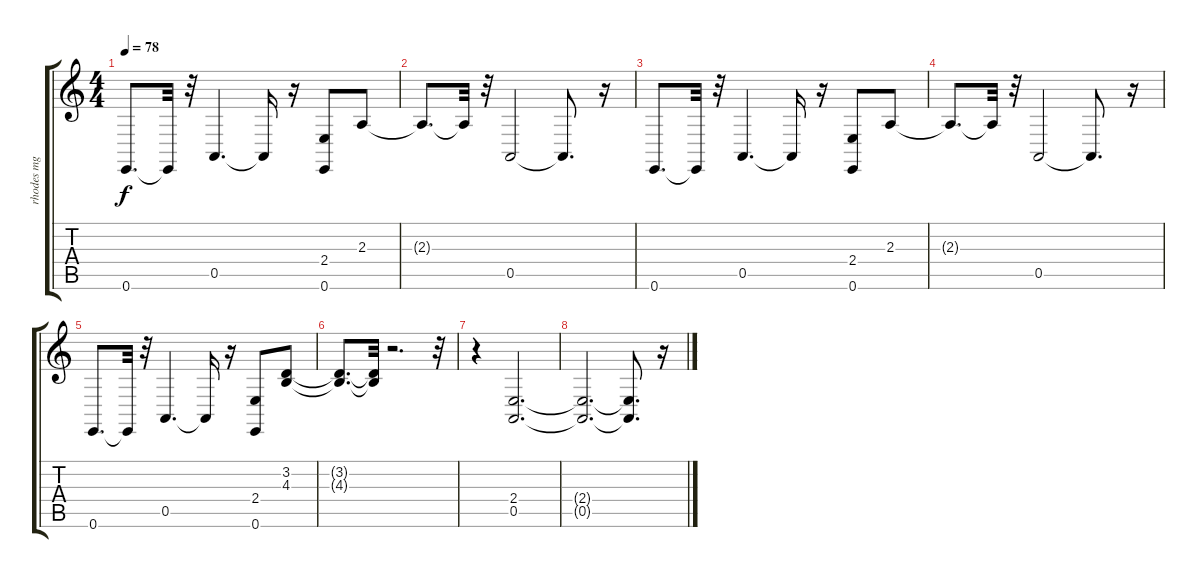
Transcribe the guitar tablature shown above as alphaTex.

\track ("rhodes mg" "rhodes mg") {instrument electricpiano1}
\staff {score tabs}
\tuning (E4 B3 G3 D3 A2 E2) {hide}
\ts (4 4)
\tempo 78
\clef g2
\ks c
0.6.8{d dy f} 0.6{t}.32 r.32 0.5.4{d} 0.5{t}.16 r.16 (2.4 0.6).8 2.3.8 |
2.3{t}.8{d} 2.3{t}.32 r.32 0.5.2 0.5{t}.8{d} r.16 |
0.6.8{d} 0.6{t}.32 r.32 0.5.4{d} 0.5{t}.16 r.16 (2.4 0.6).8 2.3.8 |
2.3{t}.8{d} 2.3{t}.32 r.32 0.5.2 0.5{t}.8{d} r.16 |
0.6.8{d} 0.6{t}.32 r.32 0.5.4{d} 0.5{t}.16 r.16 (2.4 0.6).8 (3.2 4.3).8 |
(3.2{t} 4.3{t}).8{d} (3.2{t} 4.3{t}).32 r.2{d} r.32 |
r.4 (2.4 0.5).2{d} |
(2.4{t} 0.5{t}).2{d} (2.4{t} 0.5{t}).8{d} r.16
